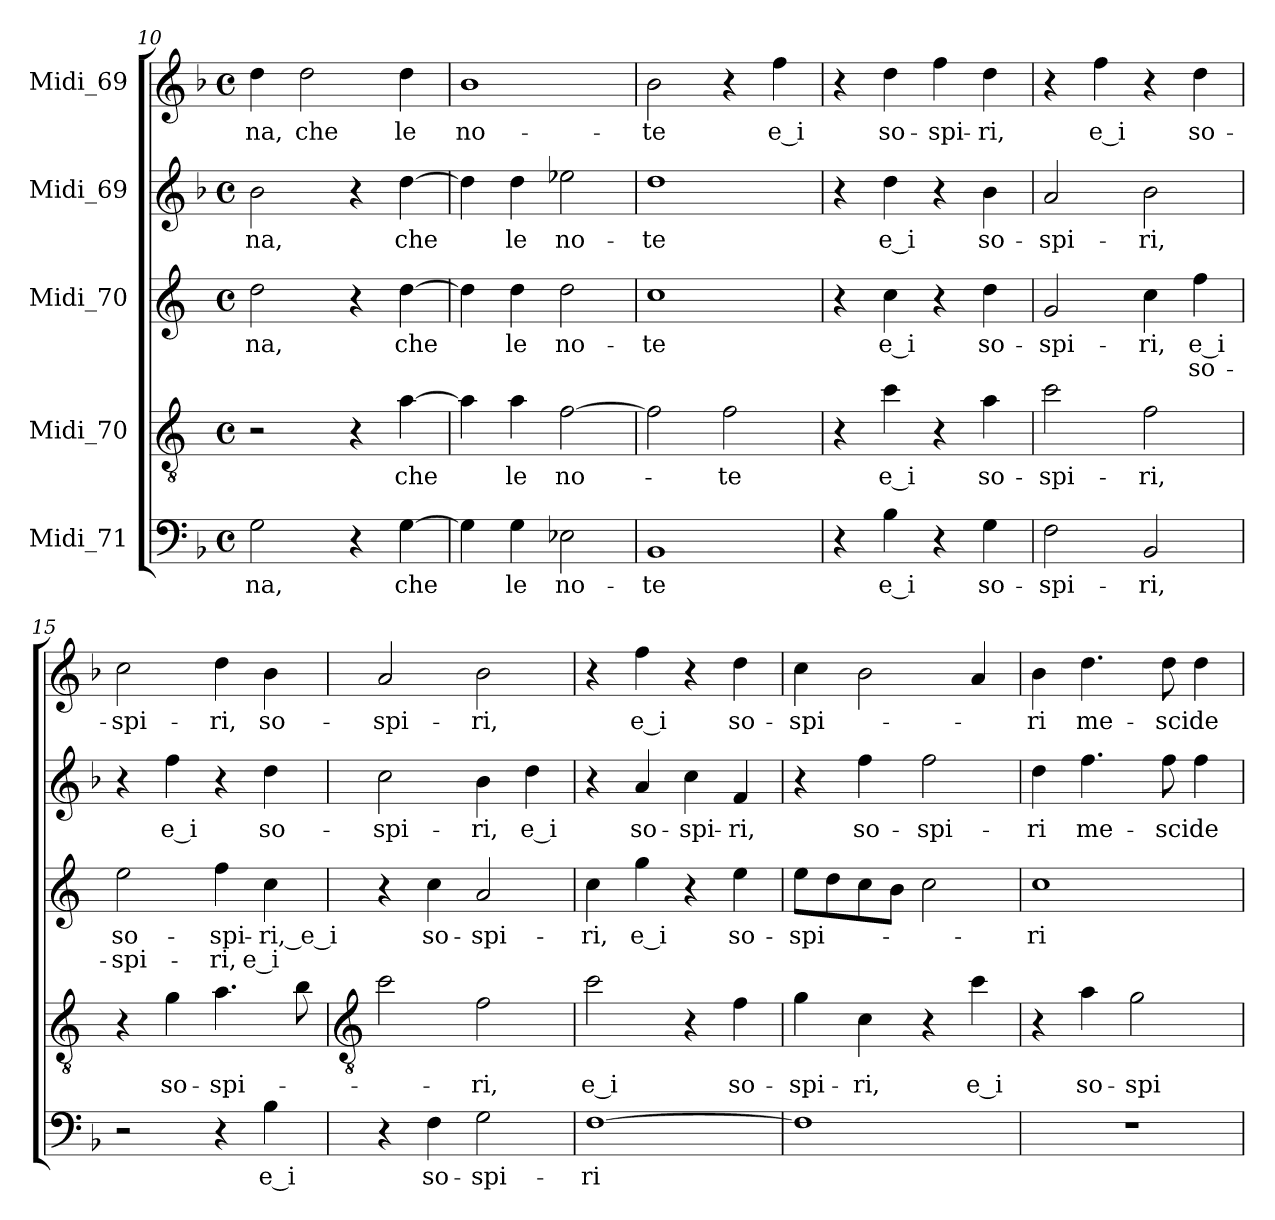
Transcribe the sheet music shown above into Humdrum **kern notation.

**kern	**text	**kern	**text	**kern	**text	**text	**kern	**text	**kern	**text
*part5	*part5	*part4	*part4	*part3	*part3	*part3	*part2	*part2	*part1	*part1
*staff5	*staff5	*staff4	*staff4	*staff3	*staff3	*staff3	*staff2	*staff2	*staff1	*staff1
*I"Midi_71	*	*I"Midi_70	*	*I"Midi_70	*	*	*I"Midi_69	*	*I"Midi_69	*
!!LO:LB:g=z
*clefF4	*	*clefGv2	*	*clefG2	*	*	*clefG2	*	*clefG2	*
*	*	*ITrd4c7	*	*ITrd4c7	*	*	*	*	*	*
*k[b-]	*	*k[b-]	*	*k[b-]	*	*	*k[b-]	*	*k[b-]	*
*F:	*	*F:	*	*F:	*	*	*F:	*	*F:	*
*M4/4	*	*M4/4	*	*M4/4	*	*	*M4/4	*	*M4/4	*
*met(c)	*	*met(c)	*	*met(c)	*	*	*met(c)	*	*met(c)	*
=10	=10	=10	=10	=10	=10	=10	=10	=10	=10	=10
!	!LO:LY:b	!	!	!	!LO:LY:b	!	!	!LO:LY:b	!	!LO:LY:b
2G	-na,	2r	.	2g	-na,	.	2b-	-na,	4dd	-na,
!	!	!	!	!	!	!	!	!	!	!LO:LY:b
.	.	.	.	.	.	.	.	.	2dd	che
4r	.	4r	.	4r	.	.	4r	.	.	.
!	!LO:LY:b	!	!LO:LY:b	!	!LO:LY:b	!	!	!LO:LY:b	!	!LO:LY:b
[4G	che	[4d	che	[4g	che	.	[4dd	che	4dd	le
=11	=11	=11	=11	=11	=11	=11	=11	=11	=11	=11
!	!	!	!	!	!	!	!	!	!	!LO:LY:b
4G]	.	4d]	.	4g]	.	.	4dd]	.	1b-	no-
!	!LO:LY:b	!	!LO:LY:b	!	!LO:LY:b	!	!	!LO:LY:b	!	!
4G	le	4d	le	4g	le	.	4dd	le	.	.
!	!LO:LY:b	!	!LO:LY:b	!	!LO:LY:b	!	!	!LO:LY:b	!	!
2E-X	no-	[2B-	no-	2g	no-	.	2ee-X	no-	.	.
=12	=12	=12	=12	=12	=12	=12	=12	=12	=12	=12
!	!LO:LY:b	!	!	!	!LO:LY:b	!	!	!LO:LY:b	!	!LO:LY:b
1BB-	-te	2B-]	.	1f	-te	.	1dd	-te	2b-	-te
!	!	!	!LO:LY:b	!	!	!	!	!	!	!
.	.	2B-	-te	.	.	.	.	.	4r	.
!	!	!	!	!	!	!	!	!	!	!LO:LY:b
.	.	.	.	.	.	.	.	.	4ff	e_i
=13	=13	=13	=13	=13	=13	=13	=13	=13	=13	=13
4r	.	4r	.	4r	.	.	4r	.	4r	.
!	!LO:LY:b	!	!LO:LY:b	!	!LO:LY:b	!	!	!LO:LY:b	!	!LO:LY:b
4B-	e_i	4f	e_i	4f	e_i	.	4dd	e_i	4dd	so-
!	!	!	!	!	!	!	!	!	!	!LO:LY:b
4r	.	4r	.	4r	.	.	4r	.	4ff	-spi-
!	!LO:LY:b	!	!LO:LY:b	!	!LO:LY:b	!	!	!LO:LY:b	!	!LO:LY:b
4G	so-	4d	so-	4g	so-	.	4b-	so-	4dd	-ri,
=14	=14	=14	=14	=14	=14	=14	=14	=14	=14	=14
!	!LO:LY:b	!	!LO:LY:b	!	!LO:LY:b	!	!	!LO:LY:b	!	!
2F	-spi-	2f	-spi-	2c	-spi-	.	2a	-spi-	4r	.
!	!	!	!	!	!	!	!	!	!	!LO:LY:b
.	.	.	.	.	.	.	.	.	4ff	e_i
!	!LO:LY:b	!	!LO:LY:b	!	!LO:LY:b	!	!	!LO:LY:b	!	!
2BB-	-ri,	2B-	-ri,	4f	-ri,	.	2b-	-ri,	4r	.
!	!	!	!	!	!LO:LY:b	!LO:LY:b	!	!	!	!LO:LY:b
.	.	.	.	4b-	e_i	so-	.	.	4dd	so-
!!LO:LB:g=z
=15	=15	=15	=15	=15	=15	=15	=15	=15	=15	=15
!	!	!	!	!	!LO:LY:b	!LO:LY:b	!	!	!	!LO:LY:b
2r	.	4r	.	2a	-so-	-spi-	4r	.	2cc	-spi-
!	!	!	!LO:LY:b	!	!	!	!	!LO:LY:b	!	!
.	.	4c	so-	.	.	.	4ff	e_i	.	.
!	!	!	!LO:LY:b	!	!LO:LY:b	!LO:LY:b	!	!	!	!LO:LY:b
4r	.	4.d	-spi-	4b-	-spi-	-ri,	4r	.	4dd	-ri,
!	!LO:LY:b	!	!	!	!LO:LY:b	!LO:LY:b	!	!LO:LY:b	!	!LO:LY:b
4B-	e_i	.	.	4f	ri,_e_i	e_i	4dd	so-	4b-	so-
.	.	8e	.	.	.	.	.	.	.	.
!!LO:LB:g=z
=16	=16	=16	=16	=16	=16	=16	=16	=16	=16	=16
*	*	*clefGv2	*	*	*	*	*	*	*	*
!	!	!	!	!	!	!	!	!LO:LY:b	!	!LO:LY:b
4r	.	2f	.	4r	.	.	2cc	-spi-	2a	-spi-
!	!LO:LY:b	!	!	!	!LO:LY:b	!	!	!	!	!
4F	so-	.	.	4f	so-	.	.	.	.	.
!	!LO:LY:b	!	!LO:LY:b	!	!LO:LY:b	!	!	!LO:LY:b	!	!LO:LY:b
2G	-spi-	2B-	-ri,	2d	-spi-	.	4b-	-ri,	2b-	-ri,
!	!	!	!	!	!	!	!	!LO:LY:b	!	!
.	.	.	.	.	.	.	4dd	e_i	.	.
=17	=17	=17	=17	=17	=17	=17	=17	=17	=17	=17
!	!LO:LY:b	!	!LO:LY:b	!	!LO:LY:b	!	!	!	!	!
[1F	-ri	2f	e_i	4f	-ri,	.	4r	.	4r	.
!	!	!	!	!	!LO:LY:b	!	!	!LO:LY:b	!	!LO:LY:b
.	.	.	.	4cc	e_i	.	4a	so-	4ff	e_i
!	!	!	!	!	!	!	!	!LO:LY:b	!	!
.	.	4r	.	4r	.	.	4cc	-spi-	4r	.
!	!	!	!LO:LY:b	!	!LO:LY:b	!	!	!LO:LY:b	!	!LO:LY:b
.	.	4B-	so-	4a	so-	.	4f	-ri,	4dd	so-
=18	=18	=18	=18	=18	=18	=18	=18	=18	=18	=18
!	!	!	!LO:LY:b	!	!LO:LY:b	!	!	!	!	!LO:LY:b
1F]	.	4c	-spi-	8aL	-spi-	.	4r	.	4cc	-spi-
.	.	.	.	8g	.	.	.	.	.	.
!	!	!	!LO:LY:b	!	!	!	!	!LO:LY:b	!	!
.	.	4F	-ri,	8f	.	.	4ff	so-	2b-	.
.	.	.	.	8eJ	.	.	.	.	.	.
!	!	!	!	!	!	!	!	!LO:LY:b	!	!
.	.	4r	.	2f	.	.	2ff	-spi-	.	.
!	!	!	!LO:LY:b	!	!	!	!	!	!	!
.	.	4f	e_i	.	.	.	.	.	4a	.
=19	=19	=19	=19	=19	=19	=19	=19	=19	=19	=19
!	!	!	!	!	!LO:LY:b	!	!	!LO:LY:b	!	!LO:LY:b
1r	.	4r	.	1f	-ri	.	4dd	-ri	4b-	-ri
!	!	!	!LO:LY:b	!	!	!	!	!LO:LY:b	!	!LO:LY:b
.	.	4d	so-	.	.	.	4.ff	me-	4.dd	me-
!	!	!	!LO:LY:b	!	!	!	!	!	!	!
.	.	2c	-spi-	.	.	.	.	.	.	.
!	!	!	!	!	!	!	!	!LO:LY:b	!	!LO:LY:b
.	.	.	.	.	.	.	8ff	-sci	8dd	-sci
!	!	!	!	!	!	!	!	!LO:LY:b	!	!LO:LY:b
.	.	.	.	.	.	.	4ff	de	4dd	de
=	=	=	=	=	=	=	=	=	=	=
*-	*-	*-	*-	*-	*-	*-	*-	*-	*-	*-
